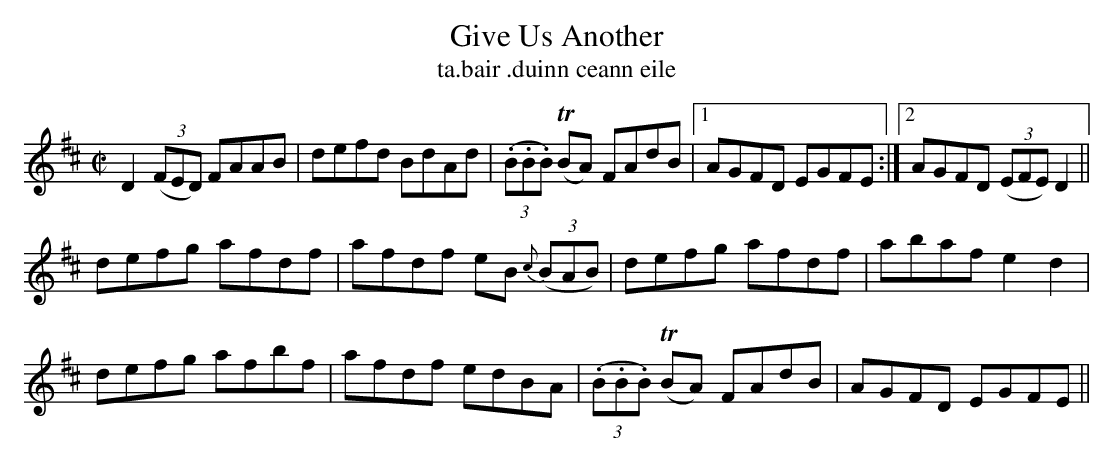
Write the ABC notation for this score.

X:1
T: Give Us Another
T: ta.bair .duinn ceann eile
M: C|
L: 1/8
K: D
D2 ((3FED) FAAB|defd BdAd|((3.B.B.B) T(BA) FAdB|1 AGFD EGFE:|2 AGFD ((3EFE) D2||
defg afdf| afdf eB {c}((3BAB)|defg afdf|abaf e2 d2|
defg afbf|afdf edBA|((3.B.B.B) T(BA) FAdB|AGFD EGFE||
